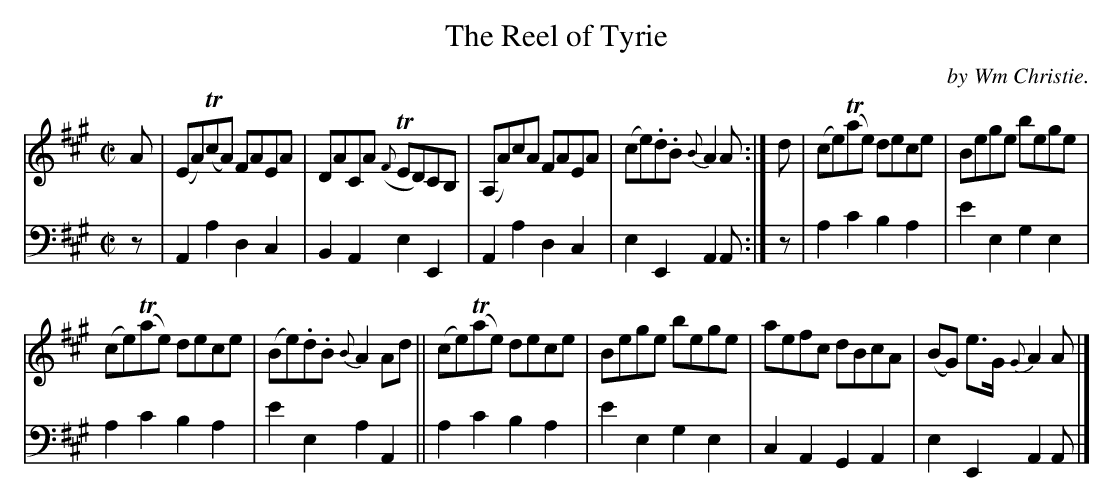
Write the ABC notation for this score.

X:1
T: The Reel of Tyrie
C: by Wm Christie.
M: C|
L: 1/8
K: A
V: 1 staves=2
A |\
(EA)(TcA) FAEA | DACA ({F}TED)CB, | (A,A)cA FAEA | (ce).d.B {B}A2A :| d | (ce)(Tae) dece | Bege bege |
(ce)(Tae) dece | (Be).d.B {B}A2Ad || (ce)(Tae) dece | Bege bege | aefc dBcA | (BG) e>G {G}A2A |]
V: 2 clef=bass middle=d
z | A2a2 d2c2 | B2A2 e2E2 | A2a2 d2c2 | e2E2 A2A :| z | a2c'2 b2a2 | e'2e2 g2e2 |
a2c'2 b2a2 | e'2e2 a2A2 || a2c'2 b2a2 | e'2e2 g2e2 | c2A2 G2A2 | e2E2 A2A |]
